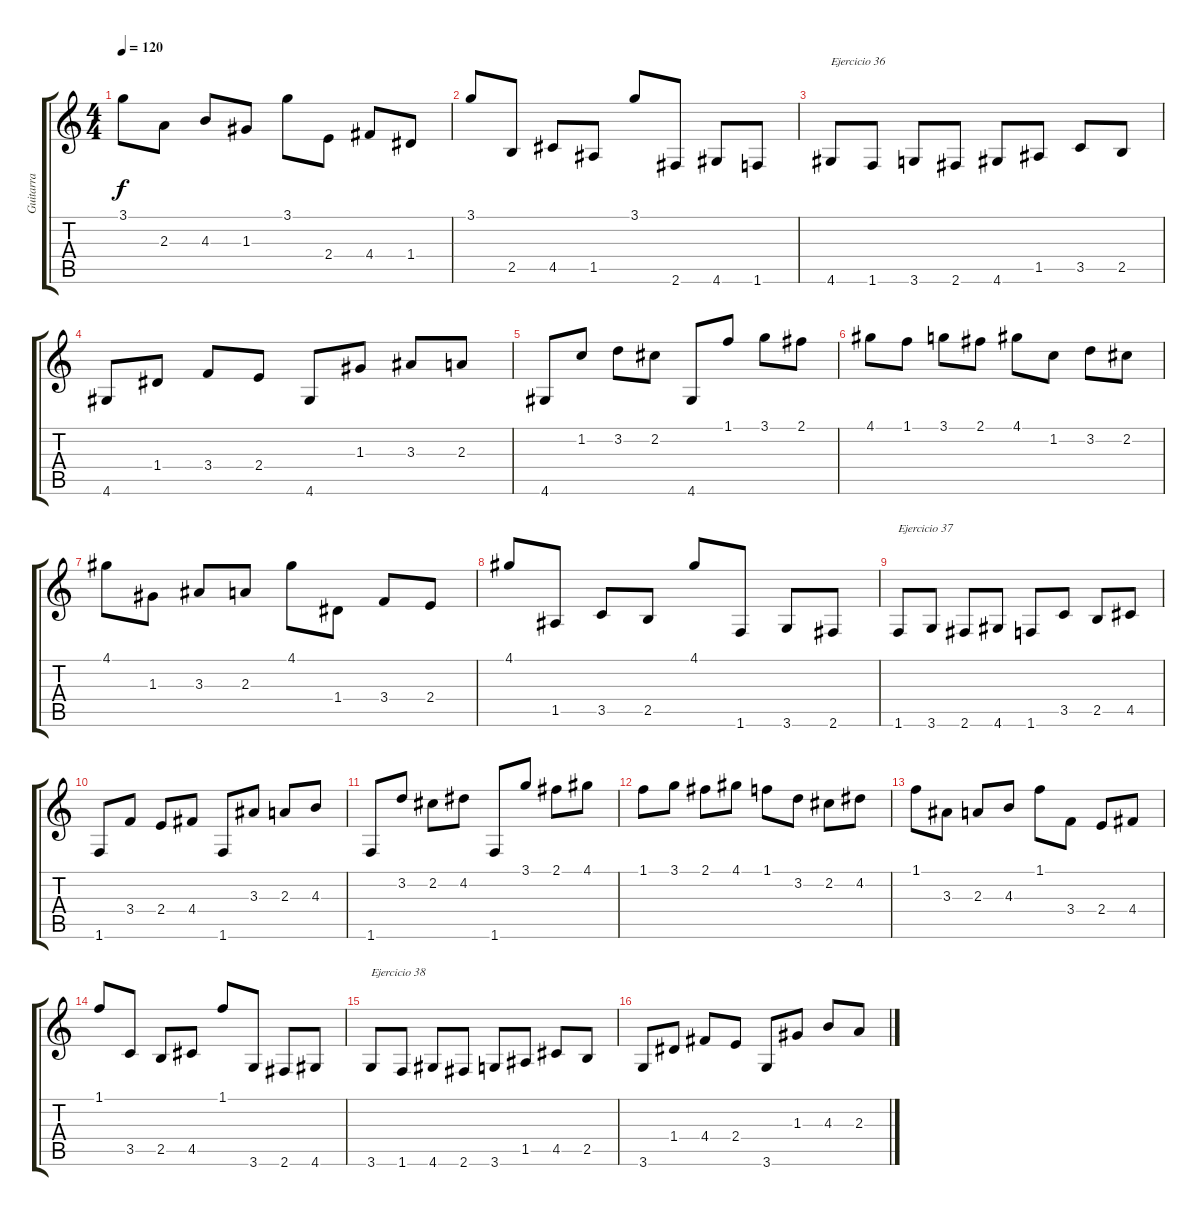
\track ("Guitarra " "Guitarra ") {instrument acousticguitarnylon}
\staff {score tabs}
\tuning (E4 B3 G3 D3 A2 E2) {hide}
\ts (4 4)
\tempo 120
\clef g2
\ks c
3.1.8{dy f} 2.3.8 4.3.8 1.3.8 3.1.8 2.4.8 4.4.8 1.4.8 |
3.1.8 2.5.8 4.5.8 1.5.8 3.1.8 2.6.8 4.6.8 1.6.8 |
4.6.8{txt "Ejercicio 36"} 1.6.8 3.6.8 2.6.8 4.6.8 1.5.8 3.5.8 2.5.8 |
4.6.8 1.4.8 3.4.8 2.4.8 4.6.8 1.3.8 3.3.8 2.3.8 |
4.6.8 1.2.8 3.2.8 2.2.8 4.6.8 1.1.8 3.1.8 2.1.8 |
4.1.8 1.1.8 3.1.8 2.1.8 4.1.8 1.2.8 3.2.8 2.2.8 |
4.1.8 1.3.8 3.3.8 2.3.8 4.1.8 1.4.8 3.4.8 2.4.8 |
4.1.8 1.5.8 3.5.8 2.5.8 4.1.8 1.6.8 3.6.8 2.6.8 |
1.6.8{txt "Ejercicio 37"} 3.6.8 2.6.8 4.6.8 1.6.8 3.5.8 2.5.8 4.5.8 |
1.6.8 3.4.8 2.4.8 4.4.8 1.6.8 3.3.8 2.3.8 4.3.8 |
1.6.8 3.2.8 2.2.8 4.2.8 1.6.8 3.1.8 2.1.8 4.1.8 |
1.1.8 3.1.8 2.1.8 4.1.8 1.1.8 3.2.8 2.2.8 4.2.8 |
1.1.8 3.3.8 2.3.8 4.3.8 1.1.8 3.4.8 2.4.8 4.4.8 |
1.1.8 3.5.8 2.5.8 4.5.8 1.1.8 3.6.8 2.6.8 4.6.8 |
3.6.8{txt "Ejercicio 38"} 1.6.8 4.6.8 2.6.8 3.6.8 1.5.8 4.5.8 2.5.8 |
3.6.8 1.4.8 4.4.8 2.4.8 3.6.8 1.3.8 4.3.8 2.3.8
